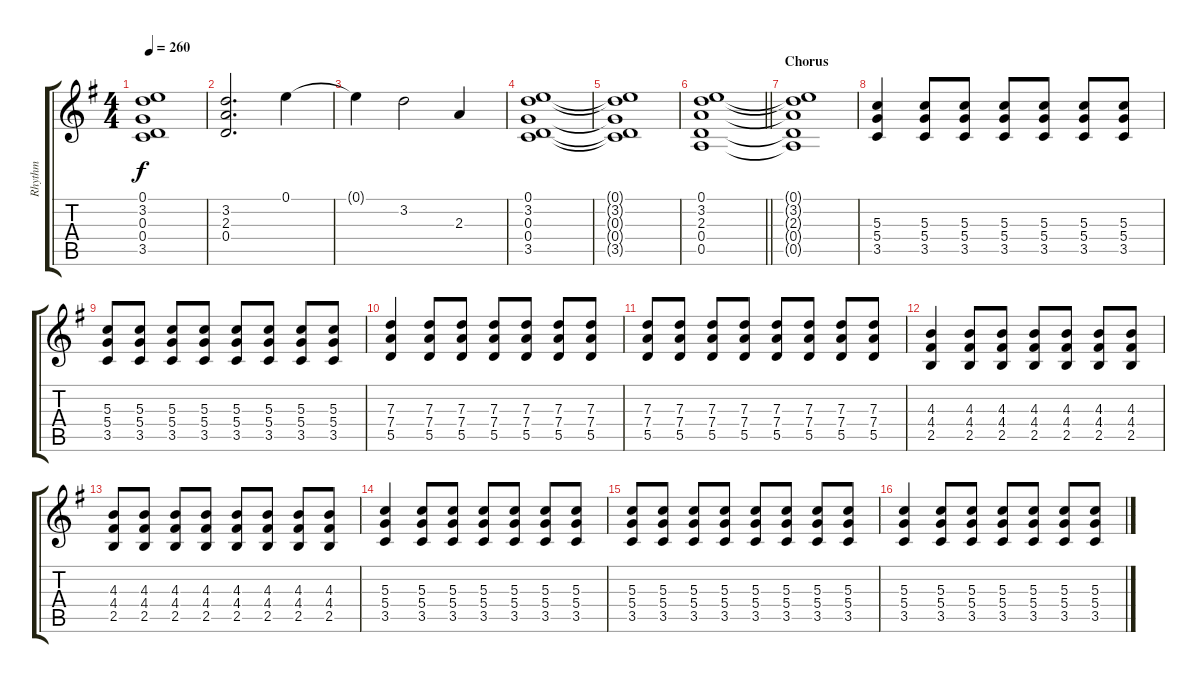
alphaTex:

\track ("Rhythm" "Rhythm") {instrument overdrivenguitar}
\staff {score tabs}
\tuning (E4 B3 G3 D3 A2 E2) {hide}
\ts (4 4)
\tempo 260
\clef g2
\ks g
(0.1{t} 3.2{t} 0.3{t} 0.4{t} 3.5{t}).1{dy f} |
(3.2 2.3 0.4).2{d} 0.1.4 |
0.1{t}.4 3.2.2 2.3.4 |
(0.1 3.2 0.3 0.4 3.5).1 |
(0.1{t} 3.2{t} 0.3{t} 0.4{t} 3.5{t}).1 |
\barLineRight lightlight
(0.1 3.2 2.3 0.4 0.5).1 |
\section ("" "Chorus")
(0.1{t} 3.2{t} 2.3{t} 0.4{t} 0.5{t}).1 |
(5.3 5.4 3.5).4 (5.3 5.4 3.5).8 (5.3 5.4 3.5).8 (5.3 5.4 3.5).8 (5.3 5.4 3.5).8 (5.3 5.4 3.5).8 (5.3 5.4 3.5).8 |
(5.3 5.4 3.5).8 (5.3 5.4 3.5).8 (5.3 5.4 3.5).8 (5.3 5.4 3.5).8 (5.3 5.4 3.5).8 (5.3 5.4 3.5).8 (5.3 5.4 3.5).8 (5.3 5.4 3.5).8 |
(7.3 7.4 5.5).4 (7.3 7.4 5.5).8 (7.3 7.4 5.5).8 (7.3 7.4 5.5).8 (7.3 7.4 5.5).8 (7.3 7.4 5.5).8 (7.3 7.4 5.5).8 |
(7.3 7.4 5.5).8 (7.3 7.4 5.5).8 (7.3 7.4 5.5).8 (7.3 7.4 5.5).8 (7.3 7.4 5.5).8 (7.3 7.4 5.5).8 (7.3 7.4 5.5).8 (7.3 7.4 5.5).8 |
(4.3 4.4 2.5).4 (4.3 4.4 2.5).8 (4.3 4.4 2.5).8 (4.3 4.4 2.5).8 (4.3 4.4 2.5).8 (4.3 4.4 2.5).8 (4.3 4.4 2.5).8 |
(4.3 4.4 2.5).8 (4.3 4.4 2.5).8 (4.3 4.4 2.5).8 (4.3 4.4 2.5).8 (4.3 4.4 2.5).8 (4.3 4.4 2.5).8 (4.3 4.4 2.5).8 (4.3 4.4 2.5).8 |
(5.3 5.4 3.5).4 (5.3 5.4 3.5).8 (5.3 5.4 3.5).8 (5.3 5.4 3.5).8 (5.3 5.4 3.5).8 (5.3 5.4 3.5).8 (5.3 5.4 3.5).8 |
(5.3 5.4 3.5).8 (5.3 5.4 3.5).8 (5.3 5.4 3.5).8 (5.3 5.4 3.5).8 (5.3 5.4 3.5).8 (5.3 5.4 3.5).8 (5.3 5.4 3.5).8 (5.3 5.4 3.5).8 |
(5.3 5.4 3.5).4 (5.3 5.4 3.5).8 (5.3 5.4 3.5).8 (5.3 5.4 3.5).8 (5.3 5.4 3.5).8 (5.3 5.4 3.5).8 (5.3 5.4 3.5).8
